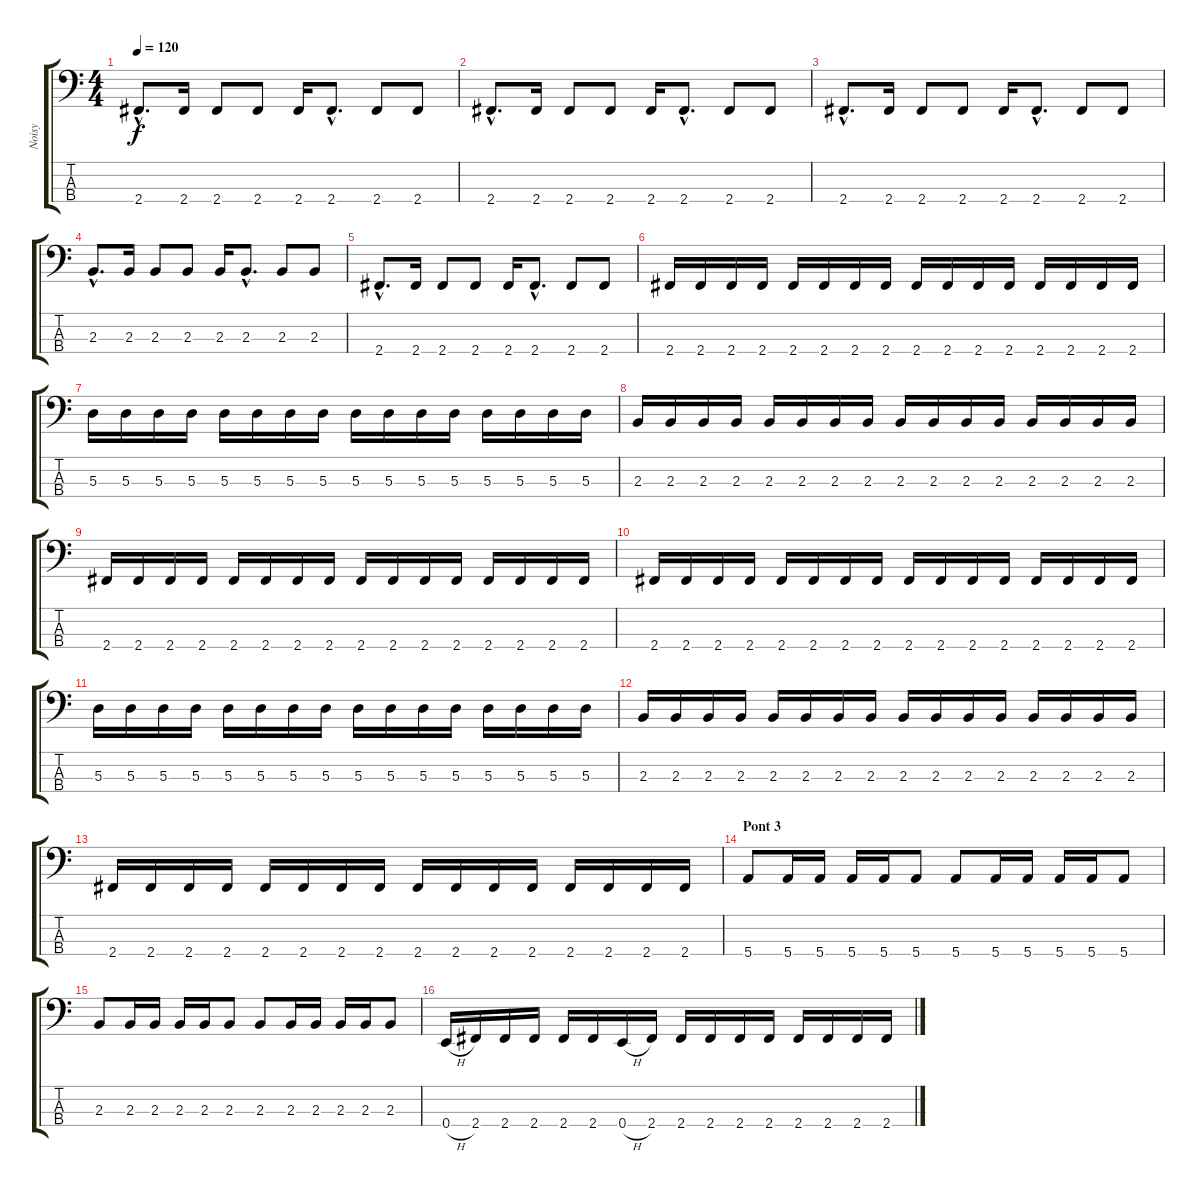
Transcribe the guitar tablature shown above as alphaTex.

\track ("Noisy" "Noisy") {instrument electricbassfinger}
\staff {score tabs}
\tuning (G2 D2 A1 E1) {hide}
\ts (4 4)
\tempo 120
\clef f4
\ks c
2.4{hac}.8{d dy f} 2.4.16 2.4.8 2.4.8 2.4.16 2.4{hac}.8{d} 2.4.8 2.4.8 |
2.4{hac}.8{d} 2.4.16 2.4.8 2.4.8 2.4.16 2.4{hac}.8{d} 2.4.8 2.4.8 |
2.4{hac}.8{d} 2.4.16 2.4.8 2.4.8 2.4.16 2.4{hac}.8{d} 2.4.8 2.4.8 |
2.3{hac}.8{d} 2.3.16 2.3.8 2.3.8 2.3.16 2.3{hac}.8{d} 2.3.8 2.3.8 |
2.4{hac}.8{d} 2.4.16 2.4.8 2.4.8 2.4.16 2.4{hac}.8{d} 2.4.8 2.4.8 |
2.4.16 2.4.16 2.4.16 2.4.16 2.4.16 2.4.16 2.4.16 2.4.16 2.4.16 2.4.16 2.4.16 2.4.16 2.4.16 2.4.16 2.4.16 2.4.16 |
5.3.16 5.3.16 5.3.16 5.3.16 5.3.16 5.3.16 5.3.16 5.3.16 5.3.16 5.3.16 5.3.16 5.3.16 5.3.16 5.3.16 5.3.16 5.3.16 |
2.3.16 2.3.16 2.3.16 2.3.16 2.3.16 2.3.16 2.3.16 2.3.16 2.3.16 2.3.16 2.3.16 2.3.16 2.3.16 2.3.16 2.3.16 2.3.16 |
2.4.16 2.4.16 2.4.16 2.4.16 2.4.16 2.4.16 2.4.16 2.4.16 2.4.16 2.4.16 2.4.16 2.4.16 2.4.16 2.4.16 2.4.16 2.4.16 |
2.4.16 2.4.16 2.4.16 2.4.16 2.4.16 2.4.16 2.4.16 2.4.16 2.4.16 2.4.16 2.4.16 2.4.16 2.4.16 2.4.16 2.4.16 2.4.16 |
5.3.16 5.3.16 5.3.16 5.3.16 5.3.16 5.3.16 5.3.16 5.3.16 5.3.16 5.3.16 5.3.16 5.3.16 5.3.16 5.3.16 5.3.16 5.3.16 |
2.3.16 2.3.16 2.3.16 2.3.16 2.3.16 2.3.16 2.3.16 2.3.16 2.3.16 2.3.16 2.3.16 2.3.16 2.3.16 2.3.16 2.3.16 2.3.16 |
2.4.16 2.4.16 2.4.16 2.4.16 2.4.16 2.4.16 2.4.16 2.4.16 2.4.16 2.4.16 2.4.16 2.4.16 2.4.16 2.4.16 2.4.16 2.4.16 |
\section ("" "Pont 3")
5.4.8 5.4.16 5.4.16 5.4.16 5.4.16 5.4.8 5.4.8 5.4.16 5.4.16 5.4.16 5.4.16 5.4.8 |
2.3.8 2.3.16 2.3.16 2.3.16 2.3.16 2.3.8 2.3.8 2.3.16 2.3.16 2.3.16 2.3.16 2.3.8 |
0.4{h}.16 2.4.16 2.4.16 2.4.16 2.4.16 2.4.16 0.4{h}.16 2.4.16 2.4.16 2.4.16 2.4.16 2.4.16 2.4.16 2.4.16 2.4.16 2.4.16
